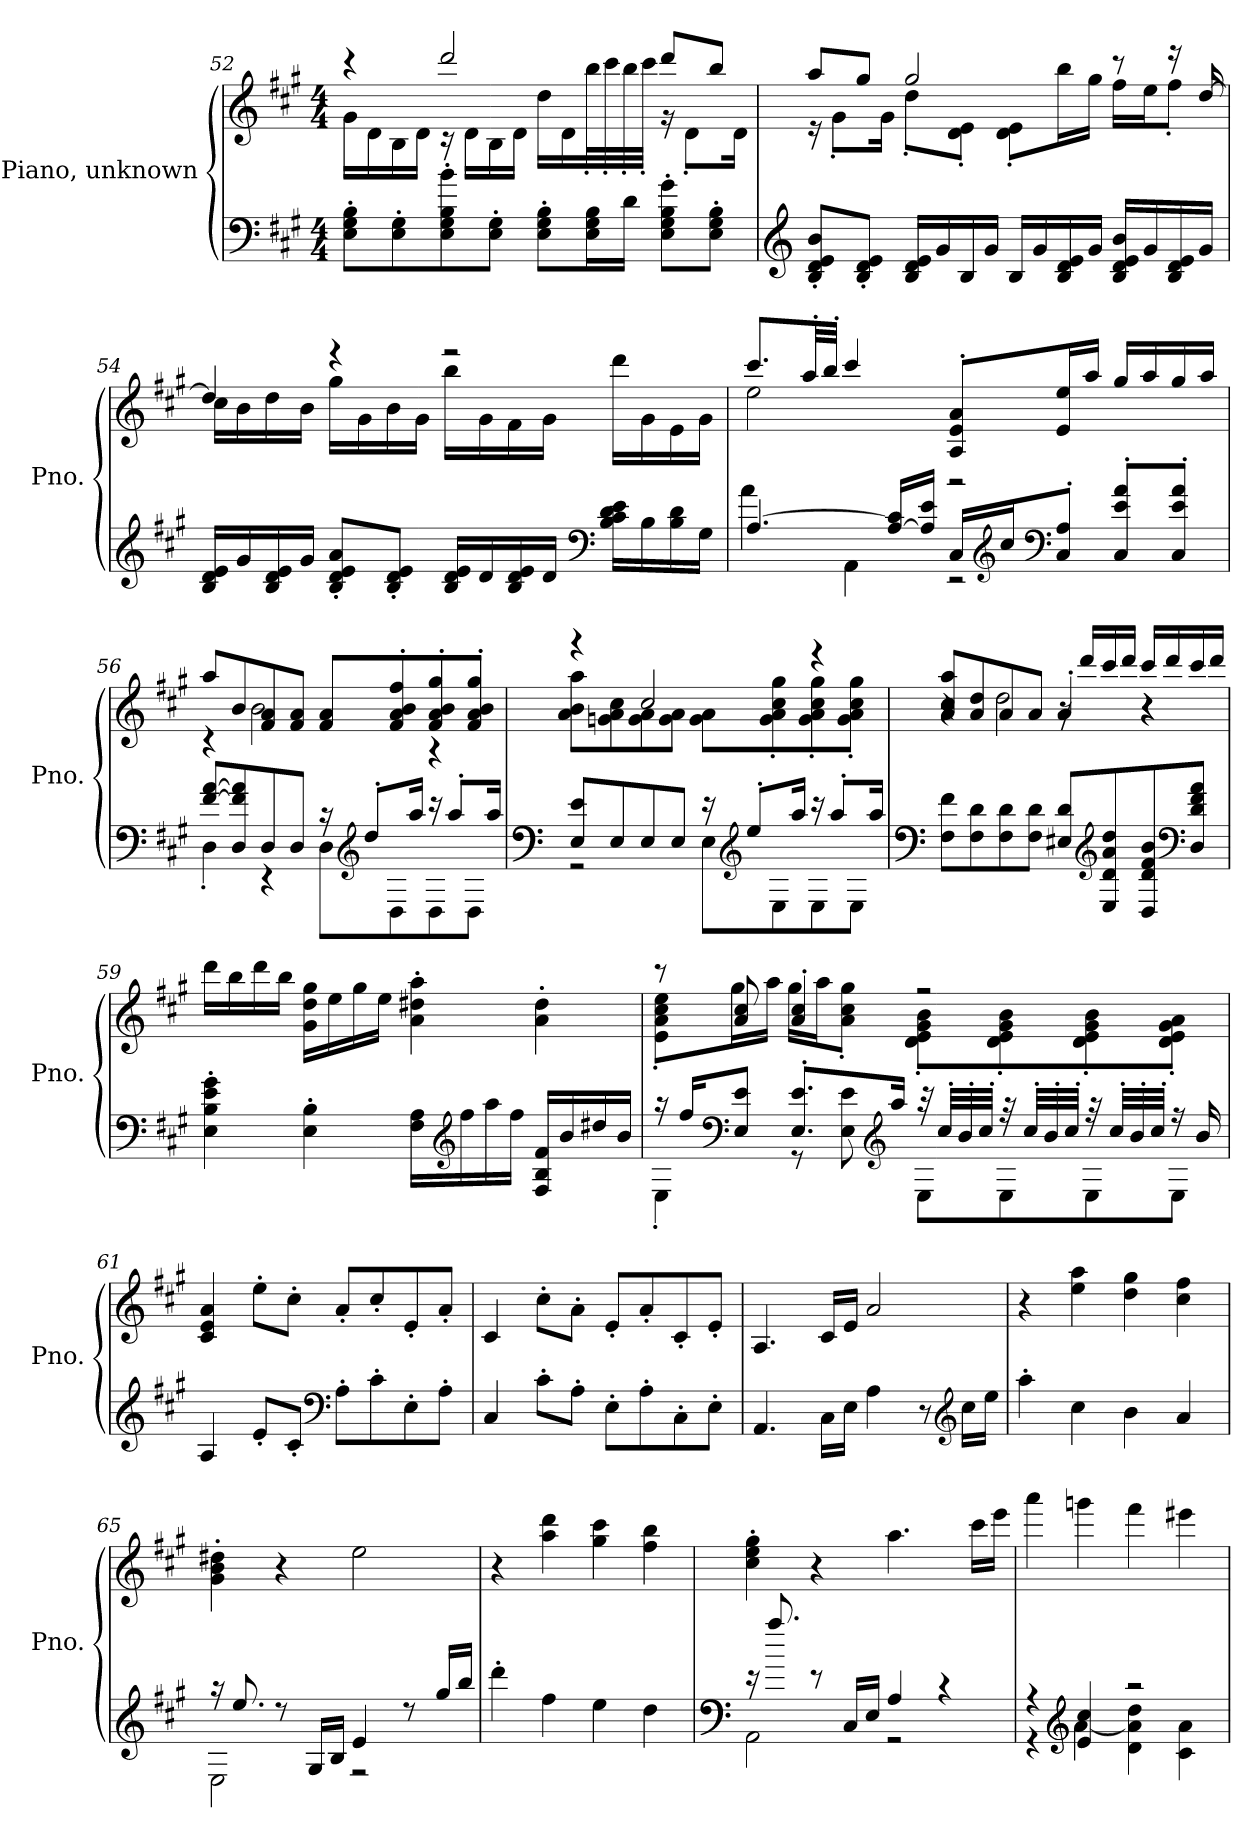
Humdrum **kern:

**kern	**kern
*part1	*part1
*staff2	*staff1
*I"Piano, unknown	*
*I'Pno.	*
!!LO:LB:g=z
*clefF4	*clefG2
*k[f#c#g#]	*k[f#c#g#]
*M4/4	*M4/4
=52	=52
*	*^
8E\' 8G#\' 8B\'L	4r	16g#\LL
.	.	16d\
8E\' 8G#\'	.	16B\
.	.	16d\JJ
8E\' 8G#\' 8B\' 8b\'	2ddd/	16r
.	.	16d\LL
8E\' 8G#\'J	.	16B\
.	.	16d\JJ
8E\' 8G#\' 8B\'L	.	16dd\LL
.	.	16d\
16E\ 16G#\ 16B\L	.	32bb'\L
.	.	32ccc#'\
16d\JJ	.	32bb'\
.	.	32ccc#'\JJJ
8E\' 8G#\' 8B\' 8g#\'L	8ddd/L	16r
.	.	8d'\L
8E\' 8G#\' 8B\'J	8bb/J	.
.	.	16d\Jk
=53	=53	=53
*clefG2	*	*
8B/' 8d/' 8e/' 8b/'L	8aa/L	16r
.	.	8g#'\L
8B/' 8d/' 8e/'J	8gg#/J	.
.	.	16g#\Jk
16B/ 16d/ 16e/LL	2gg#/	8dd'\L
16g#/	.	.
16B/	.	8d\' 8e\'J
16g#/JJ	.	.
16B/LL	.	8d\' 8e\'L
16g#/	.	.
16B/ 16d/ 16e/	.	16bb\L
16g#/JJ	.	16gg#\JJ
16B/ 16d/ 16e/ 16b/LL	8r	16ff#\LL
16g#/	.	16ee\J
16B/ 16d/ 16e/	16r	8ff#'\J
16g#/JJ	[16dd/	.
!!LO:LB:g=z	!!
=54	=54	=54
16B/ 16d/ 16e/LL	4dd/]	16cc#\LL
16g#/	.	16b\
16B/ 16d/ 16e/	.	16dd\
16g#/JJ	.	16b\JJ
8B/' 8d/' 8e/' 8a/'L	4r	16gg#\LL
.	.	16g#\
8B/' 8d/' 8e/'J	.	16b\
.	.	16g#\JJ
16B/ 16d/ 16e/LL	2r	16bb\LL
16d/	.	16g#\
16B/ 16d/ 16e/	.	16f#\
16d/JJ	.	16g#\JJ
*clefF4	*	*
16B\ 16c#\ 16d\ 16e\LL	.	16ddd\LL
16B\	.	16g#\
16B\ 16d\	.	16e\
16G#\JJ	.	16g#\JJ
=55	=55	=55
*^	*	*
[4.A/	4a\	8.ccc#/L	2ee\
.	.	32aa'/LL	.
.	.	32bb'/JJJ	.
.	4AA\	4ccc#/	.
16A/_ 16c#/LL	.	.	.
16A/] 16e/JJ	.	.	.
16C#/LL	2r	8A/' 8e/' 8a/'L	2r
*clefG2	*	*	*
16cc#/J	.	.	.
*clefF4	*	*	*
8C#/' 8A/'J	.	16e/ 16ee/L	.
.	.	16aa/JJ	.
8C#/' 8e/' 8a/'L	.	16gg#/LL	.
.	.	16aa/	.
8C#/' 8e/' 8a/'J	.	16gg#/	.
.	.	16aa/JJ	.
!!LO:LB:g=z	!!
=56	=56	=56	=56
[8f#/ [8a/L	4D'\	8aa/L	4r
8D/ 8f#/] 8a/]	.	8b/	.
8D/	4r	8f#/ 8a/	2b\
8D/J	.	8f#/ 8a/J	.
16r	8D\L	8f#/ 8a/L	.
*clefG2	*	*	*
8dd'/L	.	.	.
.	8D\	8f#/' 8a/' 8b/' 8ff#/'	.
16aa/Jk	.	.	.
16r	8D\	8f#/' 8a/' 8b/' 8gg#/'	4r
8aa'/L	.	.	.
.	8D\J	8f#/' 8a/' 8b/' 8gg#/'J	.
16aa/Jk	.	.	.
=57	=57	=57	=57
*clefF4	*	*	*
8E/ 8e/L	2r	4r	8a\ 8b\ 8aa\L
8E/	.	.	8gn\ 8a\ 8cc#\
8E/	.	2cc#/	8g\ 8a\
8E/J	.	.	8g\ 8a\J
16r	8E\L	.	8g\ 8a\L
*clefG2	*	*	*
8ee'/L	.	.	.
.	8E\	.	8g\' 8a\' 8cc#\' 8gg#\'
16aa/Jk	.	.	.
16r	8E\	4r	8g\' 8a\' 8cc#\' 8gg#\'
8aa'/L	.	.	.
.	8E\J	.	8g\' 8a\' 8cc#\' 8gg#\'J
16aa/Jk	.	.	.
*v	*v	*	*
*	*v	*v
!!LO:PB:g=z
=58	=58
*clefF4	*
*	*^
*	*	*^
8F#\ 8f#\L	8a/ 8cc#/ 8aa/L	4r	2r
8F#\ 8d\	8a/ 8dd/	.	.
8F#\ 8d\	8a/	2dd\	.
8F#\ 8d\J	8a/J	.	.
8E#X/ 8d/L	16r	.	4a'/
.	16ddd/LL	.	.
*clefG2	*	*	*
8E#/ 8d/ 8a/ 8dd/	16ccc#/	.	.
.	16ddd/JJ	.	.
8D/ 8d/ 8f#/ 8b/	16ccc#/LL	4r	4r
.	16ddd/	.	.
*clefF4	*	*	*
8D/ 8d/ 8f#/ 8a/J	16ccc#/	.	.
.	16ddd/JJ	.	.
*	*v	*v	*v
=59	=59
4E\' 4B\' 4e\' 4g#\'	16ddd\LL
.	16bb\
.	16ddd\
.	16bb\JJ
4E\' 4B\'	16g#\ 16dd\ 16gg#\LL
.	16ee\
.	16gg#\
.	16ee\JJ
16F#\ 16A\LL	4a\' 4dd#X\' 4aa\'
*clefG2	*
16ff#\	.
16aa\	.
16ff#\JJ	.
16F#/ 16B/ 16f#/LL	4a\' 4dd#\'
16b/	.
16dd#X/	.
16b/JJ	.
!!LO:LB:g=z
=60	=60
*^	*^
16r	4E'\	8r	8e\' 8a\' 8cc#\' 8ee\'L
16ff#/KL	.	.	.
*clefF4	*	*	*
8E/ 8e/J	.	8a/ 8cc#/	16gg#\L
.	.	.	16aa\JJ
8.E/' 8.e/'L	8r	4a/' 4cc#/'	16gg#\LL
.	.	.	16aa\J
.	8E\ 8e\	.	8a\' 8cc#\' 8gg#\'J
*clefG2	*	*	*
16aa/Jk	.	.	.
32r	8E\L	2r	8d\' 8e\' 8g#\' 8b\'L
32cc#'/LLL	.	.	.
32b'/	.	.	.
32cc#'/JJJ	.	.	.
32r	8E\	.	8d\' 8e\' 8g#\' 8b\'
32cc#'/LLL	.	.	.
32b'/	.	.	.
32cc#'/JJJ	.	.	.
32r	8E\	.	8d\' 8e\' 8g#\' 8b\'
32cc#'/LLL	.	.	.
32b'/	.	.	.
32cc#'/JJJ	.	.	.
16r	8E\J	.	8d\' 8e\' 8g#\' 8a\'J
16b/	.	.	.
*v	*v	*	*
*	*v	*v
=61	=61
4A/	4c#/ 4e/ 4a/
8e'/L	8ee'\L
8c#'/J	8cc#'\J
*clefF4	*
8A'\L	8a'/L
8c#'\	8cc#'/
8E'\	8e'/
8A'\J	8a'/J
=62	=62
4C#/	4c#/
8c#'\L	8cc#'\L
8A'\J	8a'\J
8E'\L	8e'/L
8A'\	8a'/
8C#'\	8c#'/
8E'\J	8e'/J
!!LO:LB:g=z
=63	=63
4.AA/	4.A/
16C#\LL	16c#/LL
16E\JJ	16e/JJ
4A\	2a/
8r	.
*clefG2	*
16cc#\LL	.
16ee\JJ	.
=64	=64
4aa'\	4r
4cc#\	4ee\ 4aa\
4b\	4dd\ 4gg#\
4a/	4cc#\ 4ff#\
=65	=65
*^	*
16r	2E\	4g#\' 4b\' 4dd#X\'
8.ee/	.	.
8r	.	4r
16G#/LL	.	.
16B/JJ	.	.
4e/	2r	2ee\
8r	.	.
16gg#/LL	.	.
16bb/JJ	.	.
*v	*v	*
=66	=66
4ddd'\	4r
4ff#\	4aa\ 4ddd\
4ee\	4gg#\ 4ccc#\
4dd\	4ff#\ 4bb\
=67	=67
*clefF4	*
*^	*
16r	2AA\	4cc#\' 4ee\' 4gg#\'
8.aa/	.	.
8r	.	4r
16C#/LL	.	.
16E/JJ	.	.
4A/	2r	4.aa\
4r	.	.
.	.	16ccc#\LL
.	.	16eee\JJ
!!LO:LB:g=z
=68	=68	=68
4r	4r	4aaa\
*clefG2	*	*
4e/ 4cc#/	[4a\	4gggn\
2r	4d\ 4a\] 4dd\	4fff#\
.	4c#\ 4a\	4eee#X\
*v	*v	*
=	=
*-	*-
